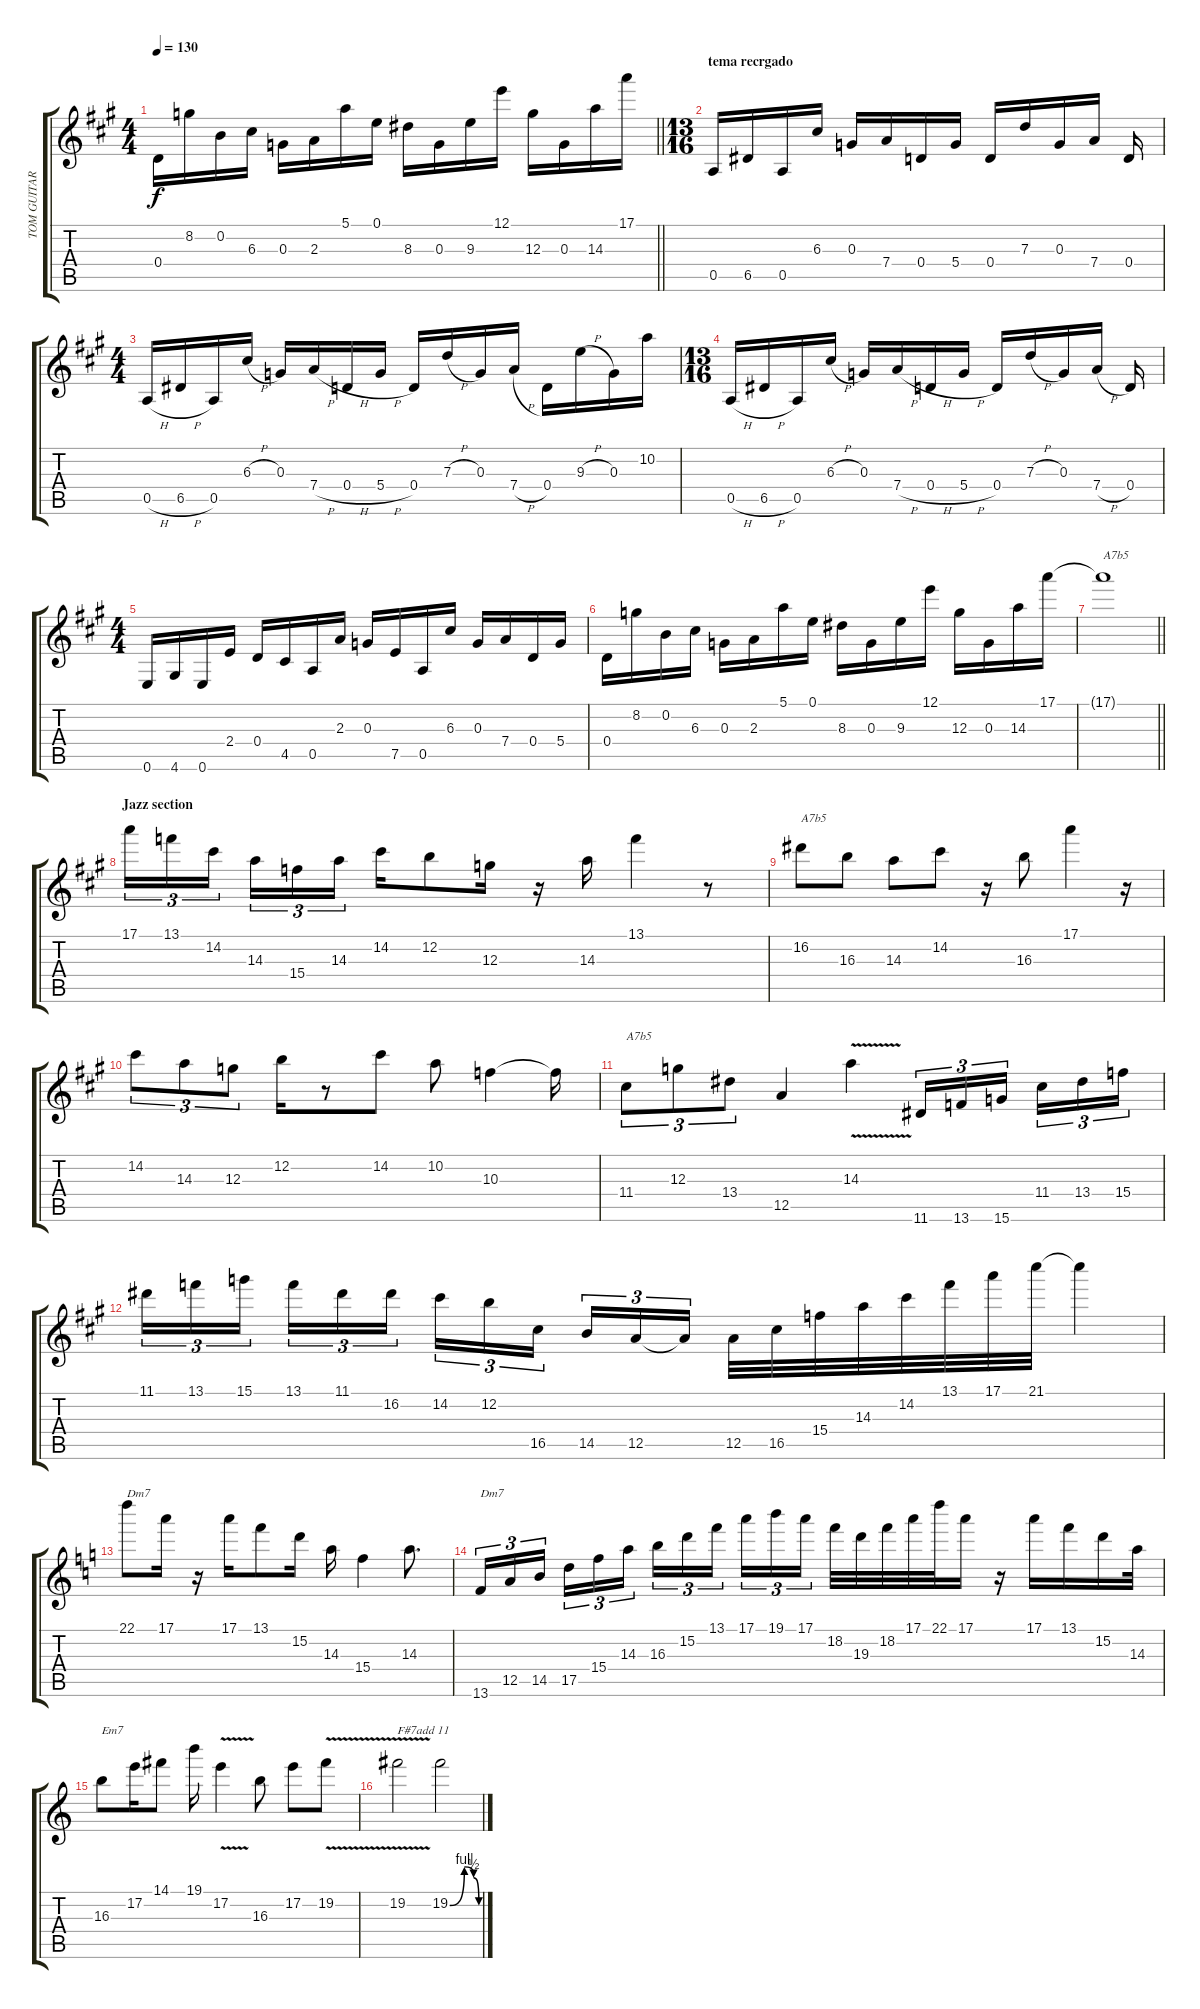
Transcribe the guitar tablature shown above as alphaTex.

\track ("TOM GUITAR" "TOM GUITAR") {instrument distortionguitar}
\staff {score tabs}
\tuning (E4 B3 G3 D3 A2 E2) {hide}
\ts (4 4)
\tempo 130
\clef g2
\barLineRight lightlight
\ks a
0.4.16{dy f} 8.2.16 0.2.16 6.3.16 0.3.16 2.3.16 5.1.16 0.1.16 8.3.16 0.3.16 9.3.16 12.1.16 12.3.16 0.3.16 14.3.16 17.1.16 |
\ts (13 16)
\section ("" "tema recrgado")
0.5.16 6.5.16 0.5.16 6.3.16 0.3.16 7.4.16 0.4.16 5.4.16 0.4.16 7.3.16 0.3.16 7.4.16 0.4.16 |
\ts (4 4)
0.5{h}.16 6.5{h}.16 0.5.16 6.3{h}.16 0.3.16 7.4{h}.16 0.4{h}.16 5.4{h}.16 0.4.16 7.3{h}.16 0.3.16 7.4{h}.16 0.4.16 9.3{h}.16 0.3.16 10.2.16 |
\ts (13 16)
0.5{h}.16 6.5{h}.16 0.5.16 6.3{h}.16 0.3.16 7.4{h}.16 0.4{h}.16 5.4{h}.16 0.4.16 7.3{h}.16 0.3.16 7.4{h}.16 0.4.16 |
\ts (4 4)
0.6.16 4.6.16 0.6.16 2.4.16 0.4.16 4.5.16 0.5.16 2.3.16 0.3.16 7.5.16 0.5.16 6.3.16 0.3.16 7.4.16 0.4.16 5.4.16 |
0.4.16 8.2.16 0.2.16 6.3.16 0.3.16 2.3.16 5.1.16 0.1.16 8.3.16 0.3.16 9.3.16 12.1.16 12.3.16 0.3.16 14.3.16 17.1.16 |
\barLineRight lightlight
17.1{t}.1{txt "A7b5"} |
\section ("" "Jazz section")
17.1.16{tu (3 2)} 13.1.16{tu (3 2)} 14.2.16{tu (3 2) beam splitsecondary} 14.3.16{tu (3 2)} 15.4.16{tu (3 2)} 14.3.16{tu (3 2)} 14.2.16 12.2.8 12.3.16 r.16 14.3.16 13.1.4 r.8 |
16.2.8{txt "A7b5"} 16.3.8 14.3.8 14.2.8 r.16 16.3.8 17.1.4 r.16 |
14.2.8{tu (3 2)} 14.3.8{tu (3 2)} 12.3.8{tu (3 2)} 12.2.16 r.8 14.2.8 10.2.8 10.3.4 10.3{t}.16 |
11.4.8{tu (3 2) txt "A7b5"} 12.3.8{tu (3 2)} 13.4.8{tu (3 2)} 12.5.4 14.3{v}.4 11.6.16{tu (3 2)} 13.6.16{tu (3 2)} 15.6.16{tu (3 2) beam splitsecondary} 11.4.16{tu (3 2)} 13.4.16{tu (3 2)} 15.4.16{tu (3 2)} |
11.1.16{tu (3 2)} 13.1.16{tu (3 2)} 15.1.16{tu (3 2) beam splitsecondary} 13.1.16{tu (3 2)} 11.1.16{tu (3 2)} 16.2.16{tu (3 2)} 14.2.16{tu (3 2)} 12.2.16{tu (3 2)} 16.5.16{tu (3 2) beam splitsecondary} 14.5.16{tu (3 2)} 12.5.16{tu (3 2)} 12.5{t}.16{tu (3 2)} 12.5.32 16.5.32 15.4.32 14.3.32 14.2.32 13.1.32 17.1.32 21.1.32 21.1{t}.4 |
\ks c
22.1.8{txt "Dm7"} 17.1.16 r.16 17.1.16 13.1.8 15.2.16 14.3.16 15.4.4 14.3.8{d} |
13.6.16{tu (3 2) txt "Dm7"} 12.5.16{tu (3 2)} 14.5.16{tu (3 2) beam splitsecondary} 17.5.16{tu (3 2)} 15.4.16{tu (3 2)} 14.3.16{tu (3 2)} 16.3.16{tu (3 2)} 15.2.16{tu (3 2)} 13.1.16{tu (3 2) beam splitsecondary} 17.1.16{tu (3 2)} 19.1.16{tu (3 2)} 17.1.16{tu (3 2)} 18.2.32 19.3.32 18.2.32 17.1.32 22.1.32 17.1.16 r.16 17.1.16 13.1.16 15.2.16 14.3.32 |
16.3.8{txt "Em7"} 17.2.16 14.1.8 19.1.16 17.2{v}.4 16.3.8 17.2.8 19.2{v}.8 |
19.2{v}.2{txt "F#7add 11"} 19.2{be (custom 0 0 30 4 49 2 60 0)}.2
